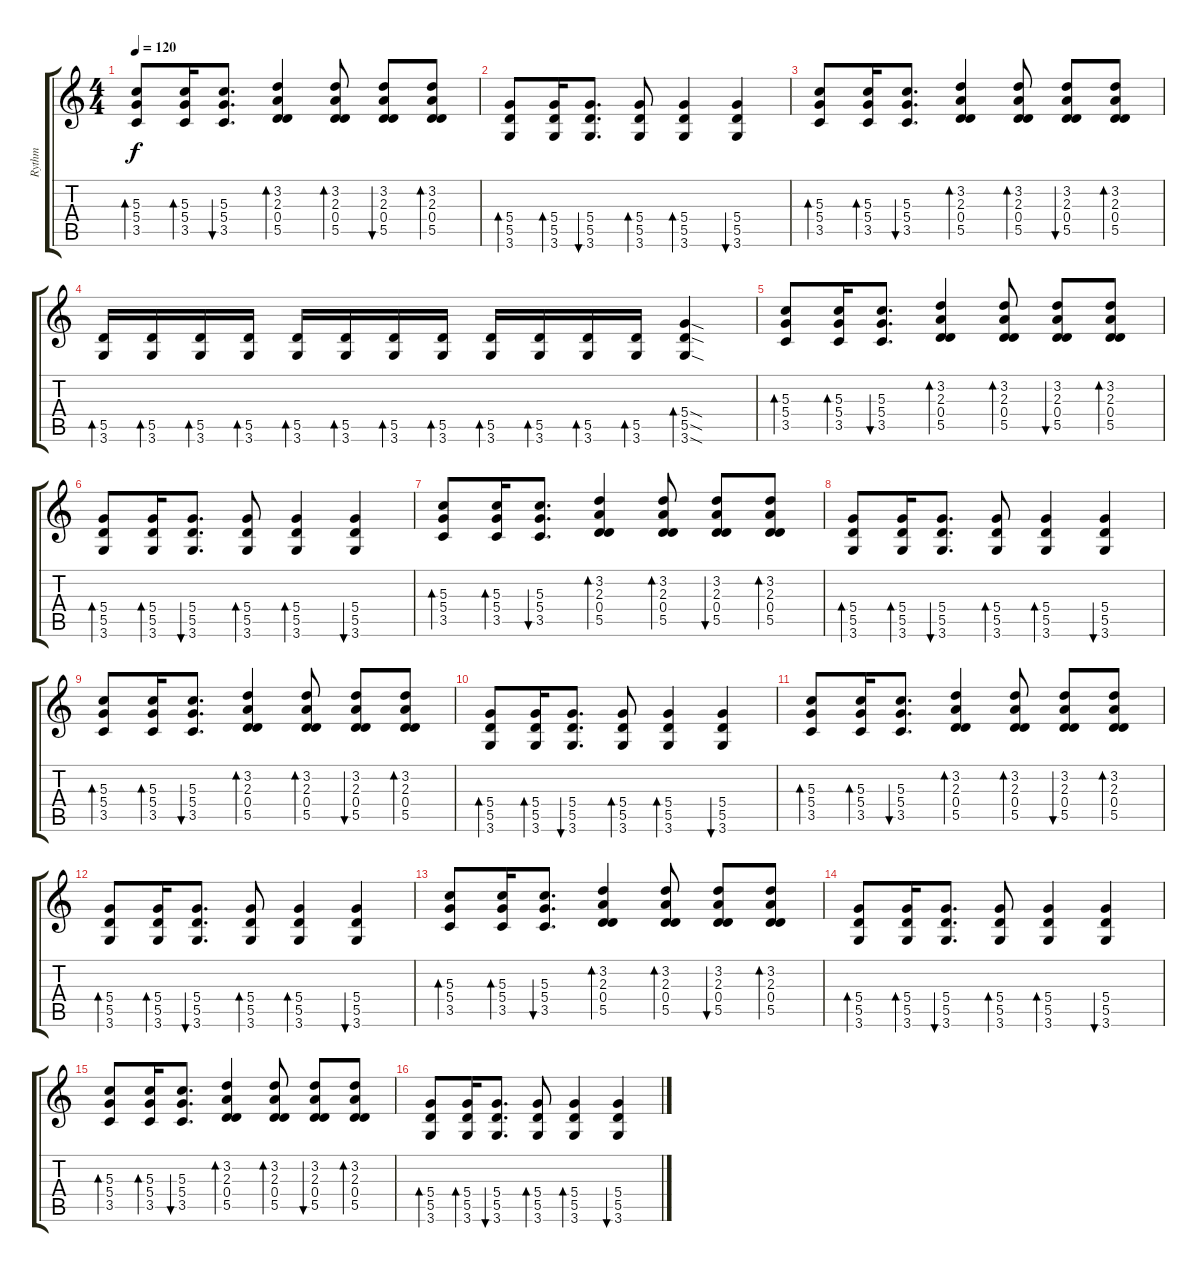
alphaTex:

\track ("Rythm" "Rythm") {instrument electricguitarjazz}
\staff {score tabs}
\tuning (E4 B3 G3 D3 A2 E2) {hide}
\ts (4 4)
\tempo 120
\clef g2
\ks c
(5.3 5.4 3.5).8{bd 60 dy f} (5.3 5.4 3.5).16{bd 60} (5.3 5.4 3.5).8{d bu 60} (3.2 2.3 0.4 5.5).4{bd 60} (3.2 2.3 0.4 5.5).8{bd 60} (3.2 2.3 0.4 5.5).8{bu 60} (3.2 2.3 0.4 5.5).8{bd 60} |
(5.4 5.5 3.6).8{bd 60} (5.4 5.5 3.6).16{bd 60} (5.4 5.5 3.6).8{d bu 60} (5.4 5.5 3.6).8{bd 60} (5.4 5.5 3.6).4{bd 60} (5.4 5.5 3.6).4{bu 60} |
(5.3 5.4 3.5).8{bd 60} (5.3 5.4 3.5).16{bd 60} (5.3 5.4 3.5).8{d bu 60} (3.2 2.3 0.4 5.5).4{bd 60} (3.2 2.3 0.4 5.5).8{bd 60} (3.2 2.3 0.4 5.5).8{bu 60} (3.2 2.3 0.4 5.5).8{bd 60} |
(5.5 3.6).16{bd 60} (5.5 3.6).16{bd 60} (5.5 3.6).16{bd 60} (5.5 3.6).16{bd 60} (5.5 3.6).16{bd 60} (5.5 3.6).16{bd 60} (5.5 3.6).16{bd 60} (5.5 3.6).16{bd 60} (5.5 3.6).16{bd 60} (5.5 3.6).16{bd 60} (5.5 3.6).16{bd 60} (5.5 3.6).16{bd 60} (5.4{sod} 5.5{sod} 3.6{sod}).4{bd 60} |
(5.3 5.4 3.5).8{bd 60 instrument distortionguitar} (5.3 5.4 3.5).16{bd 60} (5.3 5.4 3.5).8{d bu 60} (3.2 2.3 0.4 5.5).4{bd 60} (3.2 2.3 0.4 5.5).8{bd 60} (3.2 2.3 0.4 5.5).8{bu 60} (3.2 2.3 0.4 5.5).8{bd 60} |
(5.4 5.5 3.6).8{bd 60} (5.4 5.5 3.6).16{bd 60} (5.4 5.5 3.6).8{d bu 60} (5.4 5.5 3.6).8{bd 60} (5.4 5.5 3.6).4{bd 60} (5.4 5.5 3.6).4{bu 60} |
(5.3 5.4 3.5).8{bd 60} (5.3 5.4 3.5).16{bd 60} (5.3 5.4 3.5).8{d bu 60} (3.2 2.3 0.4 5.5).4{bd 60} (3.2 2.3 0.4 5.5).8{bd 60} (3.2 2.3 0.4 5.5).8{bu 60} (3.2 2.3 0.4 5.5).8{bd 60} |
(5.4 5.5 3.6).8{bd 60} (5.4 5.5 3.6).16{bd 60} (5.4 5.5 3.6).8{d bu 60} (5.4 5.5 3.6).8{bd 60} (5.4 5.5 3.6).4{bd 60} (5.4 5.5 3.6).4{bu 60} |
(5.3 5.4 3.5).8{bd 60} (5.3 5.4 3.5).16{bd 60} (5.3 5.4 3.5).8{d bu 60} (3.2 2.3 0.4 5.5).4{bd 60} (3.2 2.3 0.4 5.5).8{bd 60} (3.2 2.3 0.4 5.5).8{bu 60} (3.2 2.3 0.4 5.5).8{bd 60} |
(5.4 5.5 3.6).8{bd 60} (5.4 5.5 3.6).16{bd 60} (5.4 5.5 3.6).8{d bu 60} (5.4 5.5 3.6).8{bd 60} (5.4 5.5 3.6).4{bd 60} (5.4 5.5 3.6).4{bu 60} |
(5.3 5.4 3.5).8{bd 60} (5.3 5.4 3.5).16{bd 60} (5.3 5.4 3.5).8{d bu 60} (3.2 2.3 0.4 5.5).4{bd 60} (3.2 2.3 0.4 5.5).8{bd 60} (3.2 2.3 0.4 5.5).8{bu 60} (3.2 2.3 0.4 5.5).8{bd 60} |
(5.4 5.5 3.6).8{bd 60} (5.4 5.5 3.6).16{bd 60} (5.4 5.5 3.6).8{d bu 60} (5.4 5.5 3.6).8{bd 60} (5.4 5.5 3.6).4{bd 60} (5.4 5.5 3.6).4{bu 60} |
(5.3 5.4 3.5).8{bd 60 instrument distortionguitar} (5.3 5.4 3.5).16{bd 60} (5.3 5.4 3.5).8{d bu 60} (3.2 2.3 0.4 5.5).4{bd 60} (3.2 2.3 0.4 5.5).8{bd 60} (3.2 2.3 0.4 5.5).8{bu 60} (3.2 2.3 0.4 5.5).8{bd 60} |
(5.4 5.5 3.6).8{bd 60} (5.4 5.5 3.6).16{bd 60} (5.4 5.5 3.6).8{d bu 60} (5.4 5.5 3.6).8{bd 60} (5.4 5.5 3.6).4{bd 60} (5.4 5.5 3.6).4{bu 60} |
(5.3 5.4 3.5).8{bd 60} (5.3 5.4 3.5).16{bd 60} (5.3 5.4 3.5).8{d bu 60} (3.2 2.3 0.4 5.5).4{bd 60} (3.2 2.3 0.4 5.5).8{bd 60} (3.2 2.3 0.4 5.5).8{bu 60} (3.2 2.3 0.4 5.5).8{bd 60} |
(5.4 5.5 3.6).8{bd 60} (5.4 5.5 3.6).16{bd 60} (5.4 5.5 3.6).8{d bu 60} (5.4 5.5 3.6).8{bd 60} (5.4 5.5 3.6).4{bd 60} (5.4 5.5 3.6).4{bu 60}
